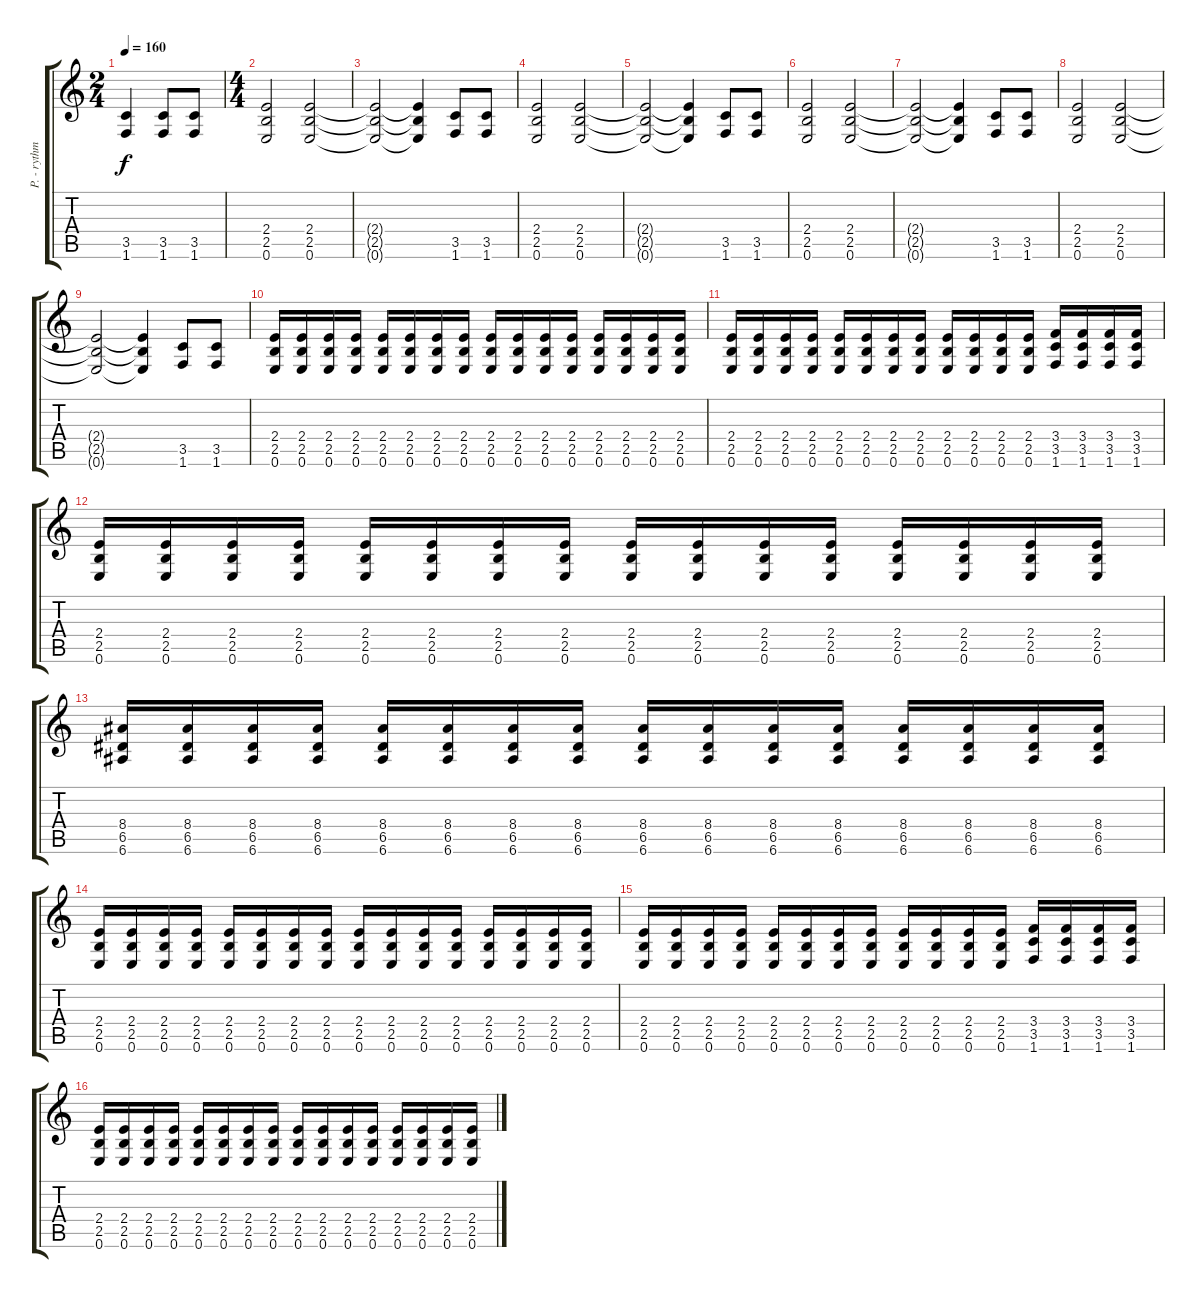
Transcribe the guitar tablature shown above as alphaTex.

\track ("P. - rythm guitar" "P. - rythm") {instrument distortionguitar}
\staff {score tabs}
\tuning (E4 B3 G3 D3 A2 E2) {hide}
\ts (2 4)
\tempo 160
\clef g2
\ks c
(3.5 1.6).4{dy f} (3.5 1.6).8 (3.5 1.6).8 |
\ts (4 4)
(2.4 2.5 0.6).2 (2.4 2.5 0.6).2 |
(2.4{t} 2.5{t} 0.6{t}).2 (2.4{t} 2.5{t} 0.6{t}).4 (3.5 1.6).8 (3.5 1.6).8 |
(2.4 2.5 0.6).2 (2.4 2.5 0.6).2 |
(2.4{t} 2.5{t} 0.6{t}).2 (2.4{t} 2.5{t} 0.6{t}).4 (3.5 1.6).8 (3.5 1.6).8 |
(2.4 2.5 0.6).2 (2.4 2.5 0.6).2 |
(2.4{t} 2.5{t} 0.6{t}).2 (2.4{t} 2.5{t} 0.6{t}).4 (3.5 1.6).8 (3.5 1.6).8 |
(2.4 2.5 0.6).2 (2.4 2.5 0.6).2 |
(2.4{t} 2.5{t} 0.6{t}).2 (2.4{t} 2.5{t} 0.6{t}).4 (3.5 1.6).8 (3.5 1.6).8 |
(2.4 2.5 0.6).16 (2.4 2.5 0.6).16 (2.4 2.5 0.6).16 (2.4 2.5 0.6).16 (2.4 2.5 0.6).16 (2.4 2.5 0.6).16 (2.4 2.5 0.6).16 (2.4 2.5 0.6).16 (2.4 2.5 0.6).16 (2.4 2.5 0.6).16 (2.4 2.5 0.6).16 (2.4 2.5 0.6).16 (2.4 2.5 0.6).16 (2.4 2.5 0.6).16 (2.4 2.5 0.6).16 (2.4 2.5 0.6).16 |
(2.4 2.5 0.6).16 (2.4 2.5 0.6).16 (2.4 2.5 0.6).16 (2.4 2.5 0.6).16 (2.4 2.5 0.6).16 (2.4 2.5 0.6).16 (2.4 2.5 0.6).16 (2.4 2.5 0.6).16 (2.4 2.5 0.6).16 (2.4 2.5 0.6).16 (2.4 2.5 0.6).16 (2.4 2.5 0.6).16 (3.4 3.5 1.6).16 (3.4 3.5 1.6).16 (3.4 3.5 1.6).16 (3.4 3.5 1.6).16 |
(2.4 2.5 0.6).16 (2.4 2.5 0.6).16 (2.4 2.5 0.6).16 (2.4 2.5 0.6).16 (2.4 2.5 0.6).16 (2.4 2.5 0.6).16 (2.4 2.5 0.6).16 (2.4 2.5 0.6).16 (2.4 2.5 0.6).16 (2.4 2.5 0.6).16 (2.4 2.5 0.6).16 (2.4 2.5 0.6).16 (2.4 2.5 0.6).16 (2.4 2.5 0.6).16 (2.4 2.5 0.6).16 (2.4 2.5 0.6).16 |
(8.4 6.5 6.6).16 (8.4 6.5 6.6).16 (8.4 6.5 6.6).16 (8.4 6.5 6.6).16 (8.4 6.5 6.6).16 (8.4 6.5 6.6).16 (8.4 6.5 6.6).16 (8.4 6.5 6.6).16 (8.4 6.5 6.6).16 (8.4 6.5 6.6).16 (8.4 6.5 6.6).16 (8.4 6.5 6.6).16 (8.4 6.5 6.6).16 (8.4 6.5 6.6).16 (8.4 6.5 6.6).16 (8.4 6.5 6.6).16 |
(2.4 2.5 0.6).16 (2.4 2.5 0.6).16 (2.4 2.5 0.6).16 (2.4 2.5 0.6).16 (2.4 2.5 0.6).16 (2.4 2.5 0.6).16 (2.4 2.5 0.6).16 (2.4 2.5 0.6).16 (2.4 2.5 0.6).16 (2.4 2.5 0.6).16 (2.4 2.5 0.6).16 (2.4 2.5 0.6).16 (2.4 2.5 0.6).16 (2.4 2.5 0.6).16 (2.4 2.5 0.6).16 (2.4 2.5 0.6).16 |
(2.4 2.5 0.6).16 (2.4 2.5 0.6).16 (2.4 2.5 0.6).16 (2.4 2.5 0.6).16 (2.4 2.5 0.6).16 (2.4 2.5 0.6).16 (2.4 2.5 0.6).16 (2.4 2.5 0.6).16 (2.4 2.5 0.6).16 (2.4 2.5 0.6).16 (2.4 2.5 0.6).16 (2.4 2.5 0.6).16 (3.4 3.5 1.6).16 (3.4 3.5 1.6).16 (3.4 3.5 1.6).16 (3.4 3.5 1.6).16 |
(2.4 2.5 0.6).16 (2.4 2.5 0.6).16 (2.4 2.5 0.6).16 (2.4 2.5 0.6).16 (2.4 2.5 0.6).16 (2.4 2.5 0.6).16 (2.4 2.5 0.6).16 (2.4 2.5 0.6).16 (2.4 2.5 0.6).16 (2.4 2.5 0.6).16 (2.4 2.5 0.6).16 (2.4 2.5 0.6).16 (2.4 2.5 0.6).16 (2.4 2.5 0.6).16 (2.4 2.5 0.6).16 (2.4 2.5 0.6).16
